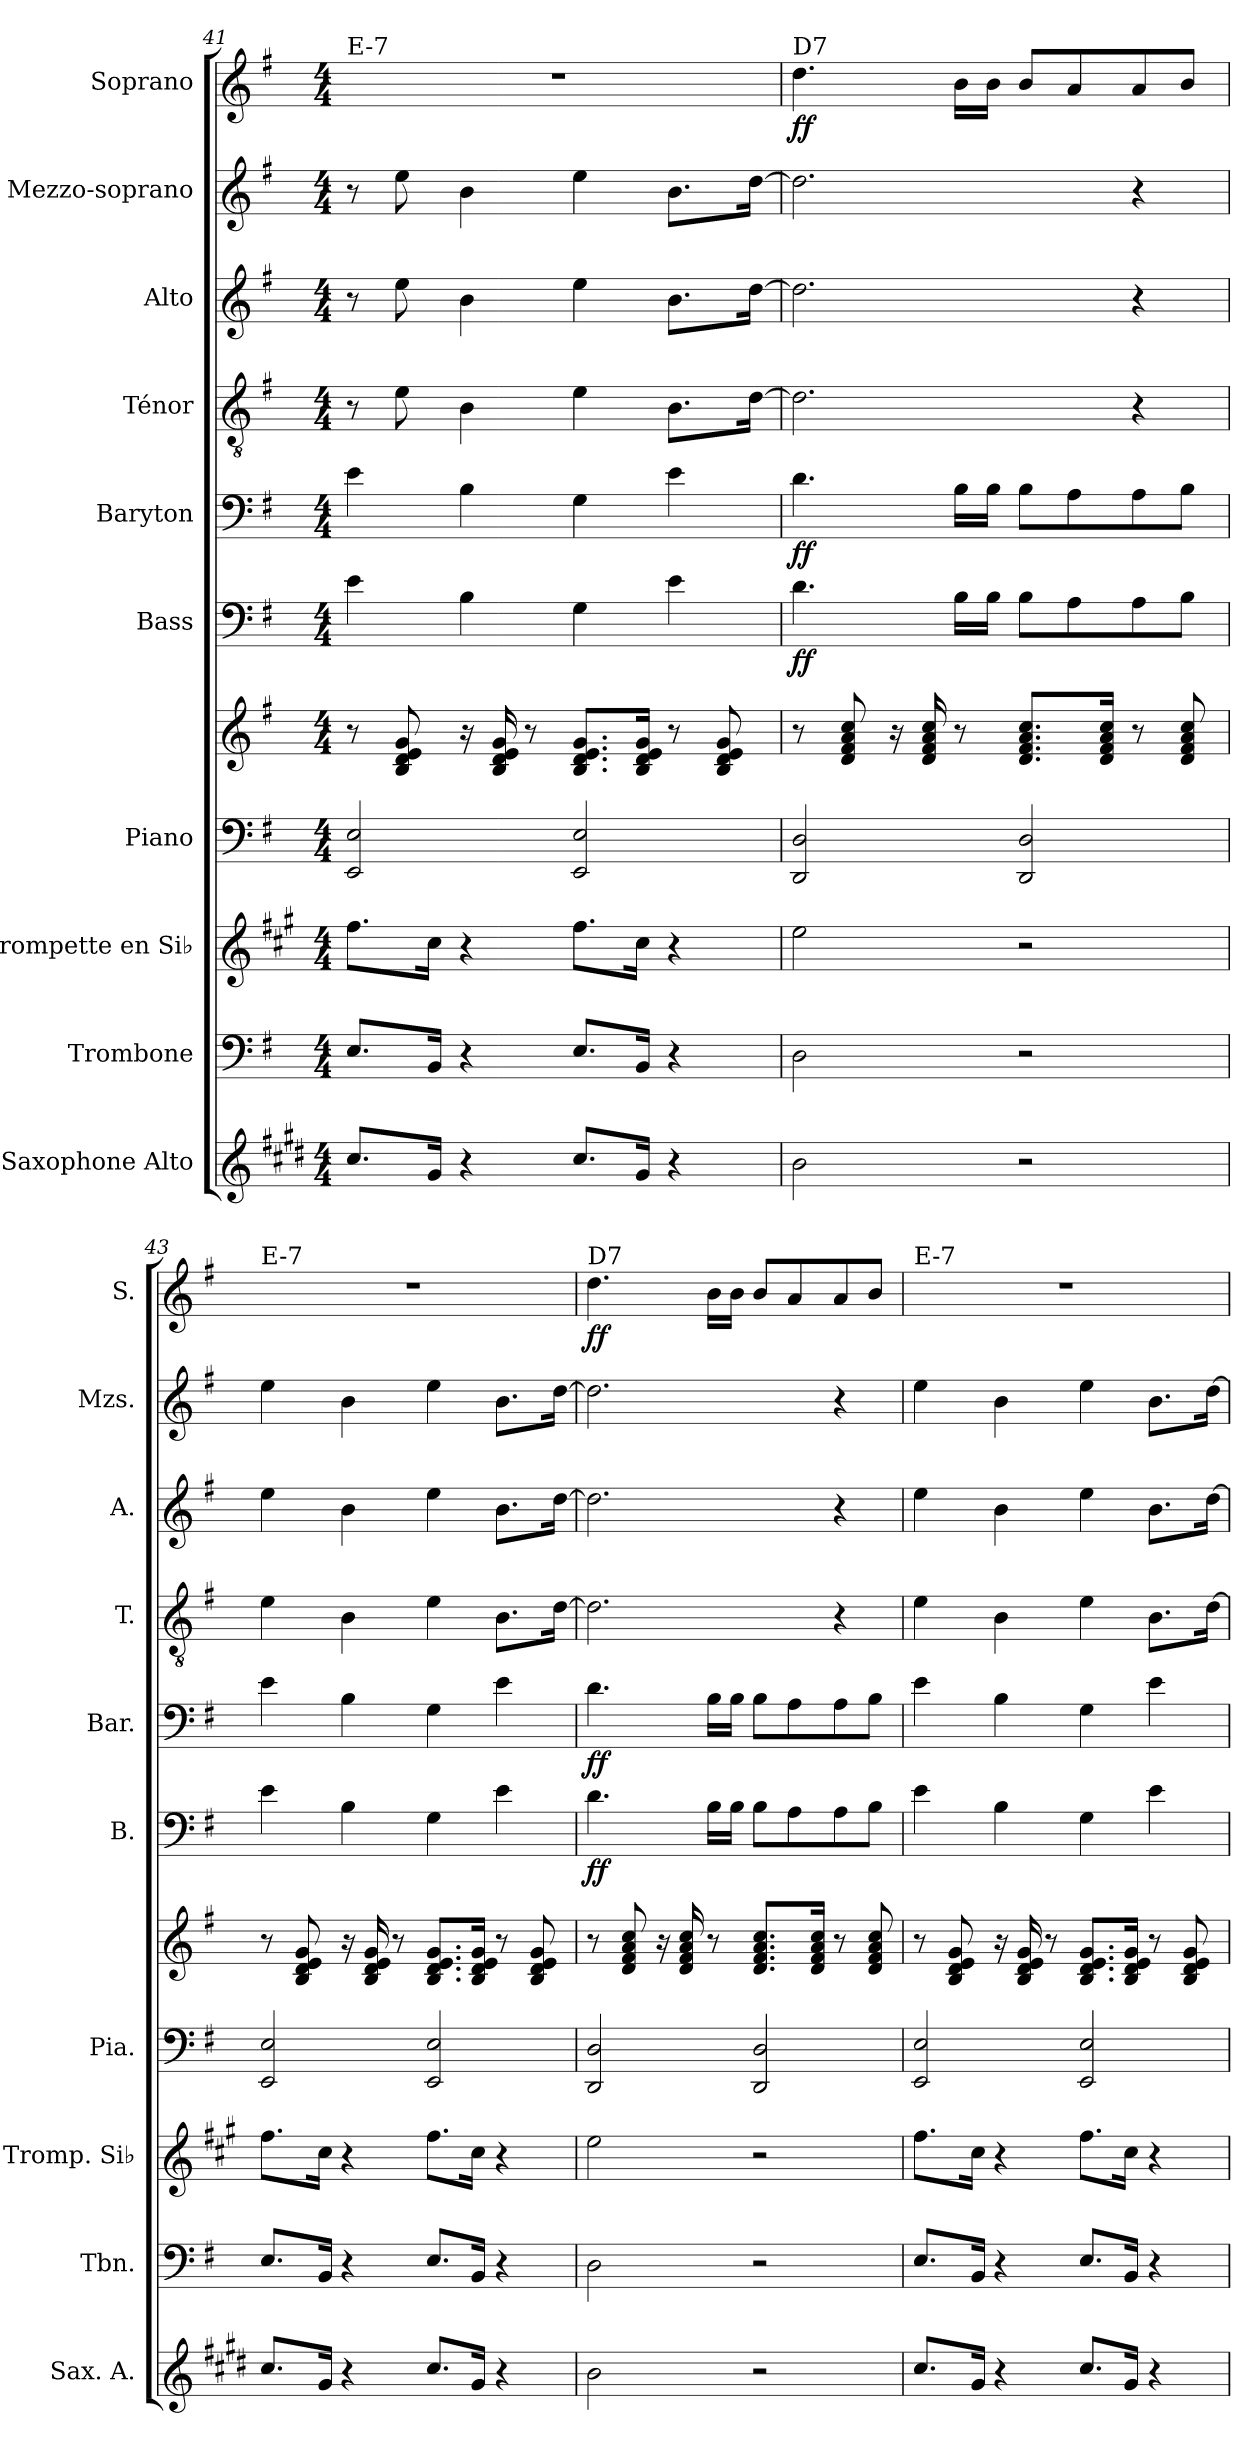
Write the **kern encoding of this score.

**kern	**kern	**kern	**kern	**kern	**kern	**dynam	**kern	**dynam	**kern	**kern	**kern	**kern	**dynam
*part10	*part9	*part8	*part7	*part7	*part6	*part6	*part5	*part5	*part4	*part3	*part2	*part1	*part1
*staff11	*staff10	*staff9	*staff8	*staff7	*staff6	*staff6	*staff5	*staff5	*staff4	*staff3	*staff2	*staff1	*staff1
*I"Saxophone Alto	*I"Trombone	*I"Trompette en Si♭	*I"Piano	*	*I"Bass	*	*I"Baryton	*	*I"Ténor	*I"Alto	*I"Mezzo-soprano	*I"Soprano	*
*I'Sax. A.	*I'Tbn.	*I'Tromp. Si♭	*I'Pia.	*	*I'B.	*	*I'Bar.	*	*I'T.	*I'A.	*I'Mzs.	*I'S.	*
*clefG2	*clefF4	*clefG2	*clefF4	*clefG2	*clefF4	*	*clefF4	*	*clefGv2	*clefG2	*clefG2	*clefG2	*
*ITrd5c9	*	*ITrd1c2	*	*	*	*	*	*	*	*	*	*	*
*k[f#]	*k[f#]	*k[f#]	*k[f#]	*k[f#]	*k[f#]	*	*k[f#]	*	*k[f#]	*k[f#]	*k[f#]	*k[f#]	*
*M4/4	*M4/4	*M4/4	*M4/4	*M4/4	*M4/4	*	*M4/4	*	*M4/4	*M4/4	*M4/4	*M4/4	*
=41	=41	=41	=41	=41	=41	=41	=41	=41	=41	=41	=41	=41	=41
!	!	!	!	!	!	!	!	!	!	!	!	!LO:TX:a:t=E-7	!
8.e/L	8.E/L	8.ee\L	2EE/ 2E/	8r	4e\	.	4e\	.	8r	8r	8r	1r	.
.	.	.	.	8B/ 8d/ 8e/ 8g/	.	.	.	.	8e\	8ee\	8ee\	.	.
16B/Jk	16BB/Jk	16b\Jk	.	.	.	.	.	.	.	.	.	.	.
4r	4r	4r	.	16r	4B\	.	4B\	.	4B\	4b\	4b\	.	.
.	.	.	.	16B/ 16d/ 16e/ 16g/	.	.	.	.	.	.	.	.	.
.	.	.	.	8r	.	.	.	.	.	.	.	.	.
8.e/L	8.E/L	8.ee\L	2EE/ 2E/	8.B/ 8.d/ 8.e/ 8.g/L	4G\	.	4G\	.	4e\	4ee\	4ee\	.	.
16B/Jk	16BB/Jk	16b\Jk	.	16B/ 16d/ 16e/ 16g/Jk	.	.	.	.	.	.	.	.	.
4r	4r	4r	.	8r	4e\	.	4e\	.	8.B\L	8.b\L	8.b\L	.	.
.	.	.	.	8B/ 8d/ 8e/ 8g/	.	.	.	.	.	.	.	.	.
.	.	.	.	.	.	.	.	.	[16d\Jk	[16dd\Jk	[16dd\Jk	.	.
!!LO:PB:g=z
=42	=42	=42	=42	=42	=42	=42	=42	=42	=42	=42	=42	=42	=42
!	!	!	!	!	!	!	!	!	!	!	!	!LO:TX:a:t=D7	!
!	!	!	!	!	!	!LO:DY:b	!	!LO:DY:b	!	!	!	!	!LO:DY:b
2d\	2D\	2dd\	2DD/ 2D/	8r	4.d\	ff	4.d\	ff	2.d\]	2.dd\]	2.dd\]	4.dd\	ff
.	.	.	.	8d/ 8f#/ 8a/ 8cc/	.	.	.	.	.	.	.	.	.
.	.	.	.	16r	.	.	.	.	.	.	.	.	.
.	.	.	.	16d/ 16f#/ 16a/ 16cc/	.	.	.	.	.	.	.	.	.
.	.	.	.	8r	16B\LL	.	16B\LL	.	.	.	.	16b\LL	.
.	.	.	.	.	16B\JJ	.	16B\JJ	.	.	.	.	16b\JJ	.
2r	2r	2r	2DD/ 2D/	8.d/ 8.f#/ 8.a/ 8.cc/L	8B\L	.	8B\L	.	.	.	.	8b/L	.
.	.	.	.	.	8A\	.	8A\	.	.	.	.	8a/	.
.	.	.	.	16d/ 16f#/ 16a/ 16cc/Jk	.	.	.	.	.	.	.	.	.
.	.	.	.	8r	8A\	.	8A\	.	4r	4r	4r	8a/	.
.	.	.	.	8d/ 8f#/ 8a/ 8cc/	8B\J	.	8B\J	.	.	.	.	8b/J	.
=43	=43	=43	=43	=43	=43	=43	=43	=43	=43	=43	=43	=43	=43
!	!	!	!	!	!	!	!	!	!	!	!	!LO:TX:a:t=E-7	!
8.e/L	8.E/L	8.ee\L	2EE/ 2E/	8r	4e\	.	4e\	.	4e\	4ee\	4ee\	1r	.
.	.	.	.	8B/ 8d/ 8e/ 8g/	.	.	.	.	.	.	.	.	.
16B/Jk	16BB/Jk	16b\Jk	.	.	.	.	.	.	.	.	.	.	.
4r	4r	4r	.	16r	4B\	.	4B\	.	4B\	4b\	4b\	.	.
.	.	.	.	16B/ 16d/ 16e/ 16g/	.	.	.	.	.	.	.	.	.
.	.	.	.	8r	.	.	.	.	.	.	.	.	.
8.e/L	8.E/L	8.ee\L	2EE/ 2E/	8.B/ 8.d/ 8.e/ 8.g/L	4G\	.	4G\	.	4e\	4ee\	4ee\	.	.
16B/Jk	16BB/Jk	16b\Jk	.	16B/ 16d/ 16e/ 16g/Jk	.	.	.	.	.	.	.	.	.
4r	4r	4r	.	8r	4e\	.	4e\	.	8.B\L	8.b\L	8.b\L	.	.
.	.	.	.	8B/ 8d/ 8e/ 8g/	.	.	.	.	.	.	.	.	.
.	.	.	.	.	.	.	.	.	[16d\Jk	[16dd\Jk	[16dd\Jk	.	.
=44	=44	=44	=44	=44	=44	=44	=44	=44	=44	=44	=44	=44	=44
!	!	!	!	!	!	!	!	!	!	!	!	!LO:TX:a:t=D7	!
!	!	!	!	!	!	!LO:DY:b	!	!LO:DY:b	!	!	!	!	!LO:DY:b
2d\	2D\	2dd\	2DD/ 2D/	8r	4.d\	ff	4.d\	ff	2.d\]	2.dd\]	2.dd\]	4.dd\	ff
.	.	.	.	8d/ 8f#/ 8a/ 8cc/	.	.	.	.	.	.	.	.	.
.	.	.	.	16r	.	.	.	.	.	.	.	.	.
.	.	.	.	16d/ 16f#/ 16a/ 16cc/	.	.	.	.	.	.	.	.	.
.	.	.	.	8r	16B\LL	.	16B\LL	.	.	.	.	16b\LL	.
.	.	.	.	.	16B\JJ	.	16B\JJ	.	.	.	.	16b\JJ	.
2r	2r	2r	2DD/ 2D/	8.d/ 8.f#/ 8.a/ 8.cc/L	8B\L	.	8B\L	.	.	.	.	8b/L	.
.	.	.	.	.	8A\	.	8A\	.	.	.	.	8a/	.
.	.	.	.	16d/ 16f#/ 16a/ 16cc/Jk	.	.	.	.	.	.	.	.	.
.	.	.	.	8r	8A\	.	8A\	.	4r	4r	4r	8a/	.
.	.	.	.	8d/ 8f#/ 8a/ 8cc/	8B\J	.	8B\J	.	.	.	.	8b/J	.
!!LO:PB:g=z
=45	=45	=45	=45	=45	=45	=45	=45	=45	=45	=45	=45	=45	=45
!	!	!	!	!	!	!	!	!	!	!	!	!LO:TX:a:t=E-7	!
8.e/L	8.E/L	8.ee\L	2EE/ 2E/	8r	4e\	.	4e\	.	4e\	4ee\	4ee\	1r	.
.	.	.	.	8B/ 8d/ 8e/ 8g/	.	.	.	.	.	.	.	.	.
16B/Jk	16BB/Jk	16b\Jk	.	.	.	.	.	.	.	.	.	.	.
4r	4r	4r	.	16r	4B\	.	4B\	.	4B\	4b\	4b\	.	.
.	.	.	.	16B/ 16d/ 16e/ 16g/	.	.	.	.	.	.	.	.	.
.	.	.	.	8r	.	.	.	.	.	.	.	.	.
8.e/L	8.E/L	8.ee\L	2EE/ 2E/	8.B/ 8.d/ 8.e/ 8.g/L	4G\	.	4G\	.	4e\	4ee\	4ee\	.	.
16B/Jk	16BB/Jk	16b\Jk	.	16B/ 16d/ 16e/ 16g/Jk	.	.	.	.	.	.	.	.	.
4r	4r	4r	.	8r	4e\	.	4e\	.	8.B\L	8.b\L	8.b\L	.	.
.	.	.	.	8B/ 8d/ 8e/ 8g/	.	.	.	.	.	.	.	.	.
.	.	.	.	.	.	.	.	.	[16d\Jk	[16dd\Jk	[16dd\Jk	.	.
=	=	=	=	=	=	=	=	=	=	=	=	=	=
*-	*-	*-	*-	*-	*-	*-	*-	*-	*-	*-	*-	*-	*-
